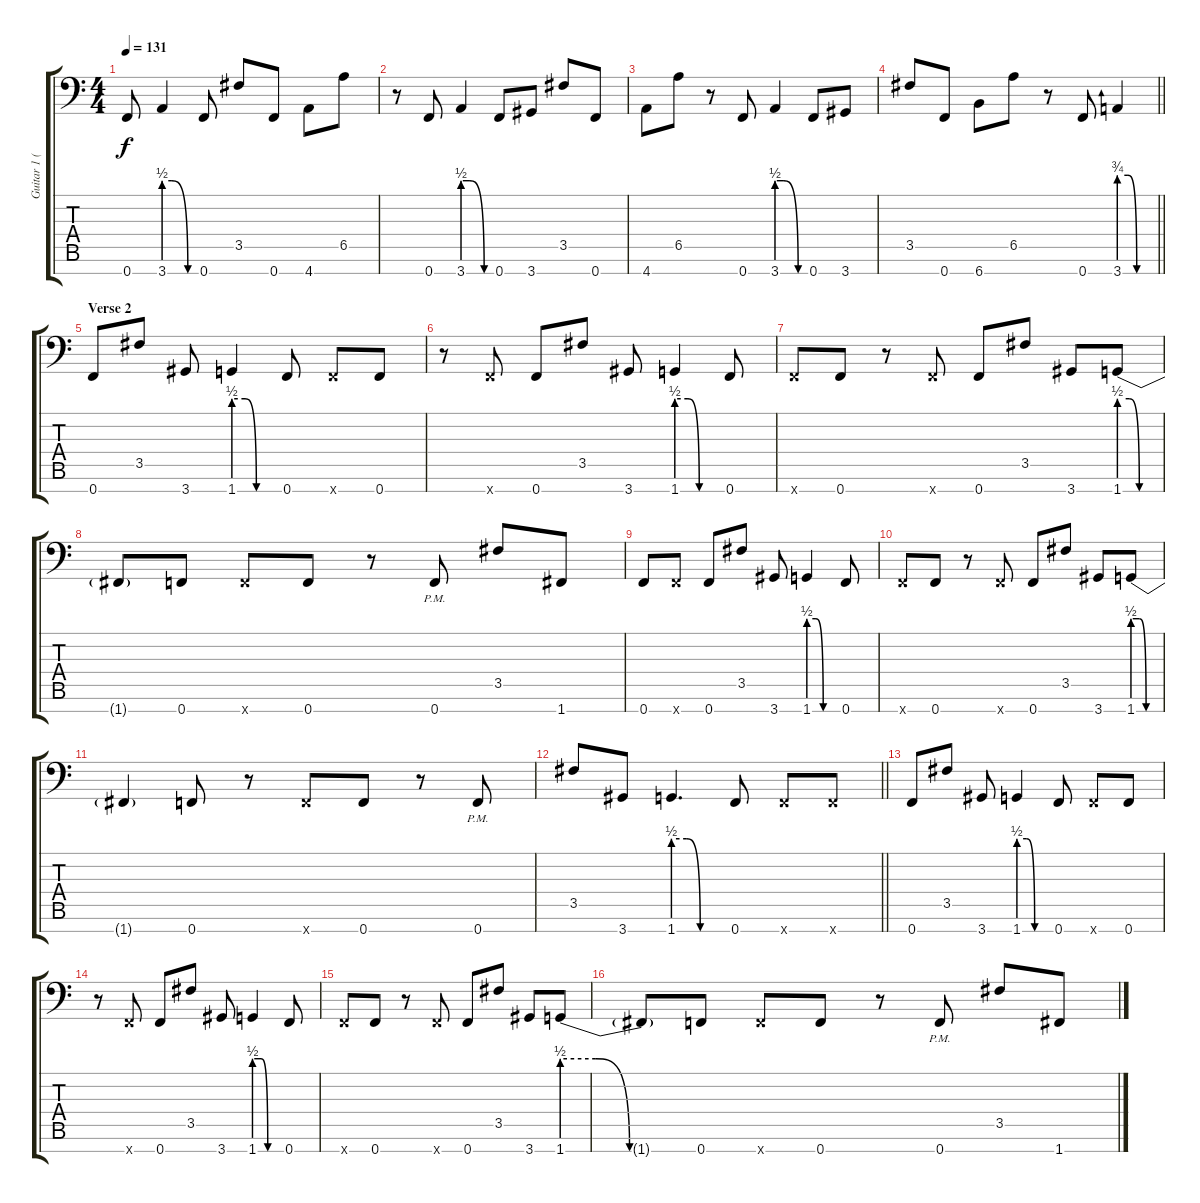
\track ("Guitar 1 (Fredrik Thordendal)" "Guitar 1 (") {instrument overdrivenguitar}
\staff {score tabs}
\tuning (Bb3 F3 Db3 Ab2 Eb2 Bb1 F1) {hide}
\ts (4 4)
\tempo 131
\clef f4
\ks c
0.7.8{dy f} 3.7{be (custom 0 2 15 2 45 0 60 0)}.4 0.7.8 3.5.8 0.7.8 4.7.8 6.5.8 |
r.8 0.7.8 3.7{be (custom 0 2 15 2 45 0 60 0)}.4 0.7.8 3.7.8 3.5.8 0.7.8 |
4.7.8 6.5.8 r.8 0.7.8 3.7{be (custom 0 2 15 2 45 0 60 0)}.4 0.7.8 3.7.8 |
\barLineRight lightlight
3.5.8 0.7.8 6.7.8 6.5.8 r.8 0.7.8 3.7{be (custom 0 3 15 3 30 0 45 0 60 0)}.4 |
\section ("" "Verse 2")
0.7.8 3.5.8 3.7.8 1.7{be (custom 0 2 15 2 30 0 60 0)}.4 0.7.8 0.7{x}.8 0.7.8 |
r.8 0.7{x}.8 0.7.8 3.5.8 3.7.8 1.7{be (custom 0 2 15 2 30 0 60 0)}.4 0.7.8 |
0.7{x}.8 0.7.8 r.8 0.7{x}.8 0.7.8 3.5.8 3.7.8 1.7{be (custom 0 2 15 2 30 0 60 0)}.8 |
1.7{t}.8 0.7.8 0.7{x}.8 0.7.8 r.8 0.7{pm}.8 3.5.8 1.7.8 |
0.7.8 0.7{x}.8 0.7.8 3.5.8 3.7.8 1.7{be (custom 0 2 15 2 30 0 60 0)}.4 0.7.8 |
0.7{x}.8 0.7.8 r.8 0.7{x}.8 0.7.8 3.5.8 3.7.8 1.7{be (custom 0 2 15 2 30 0 60 0)}.8 |
1.7{t}.4 0.7.8 r.8 0.7{x}.8 0.7.8 r.8 0.7{pm}.8 |
\barLineRight lightlight
3.5.8 3.7.8 1.7{be (custom 0 2 15 2 30 0 60 0)}.4{d} 0.7.8 0.7{x}.8 0.7{x}.8 |
0.7.8 3.5.8 3.7.8 1.7{be (custom 0 2 15 2 30 0 60 0)}.4 0.7.8 0.7{x}.8 0.7.8 |
r.8 0.7{x}.8 0.7.8 3.5.8 3.7.8 1.7{be (custom 0 2 15 2 30 0 60 0)}.4 0.7.8 |
0.7{x}.8 0.7.8 r.8 0.7{x}.8 0.7.8 3.5.8 3.7.8 1.7{be (custom 0 2 15 2 30 0 60 0)}.8 |
1.7{t}.8 0.7.8 0.7{x}.8 0.7.8 r.8 0.7{pm}.8 3.5.8 1.7.8
